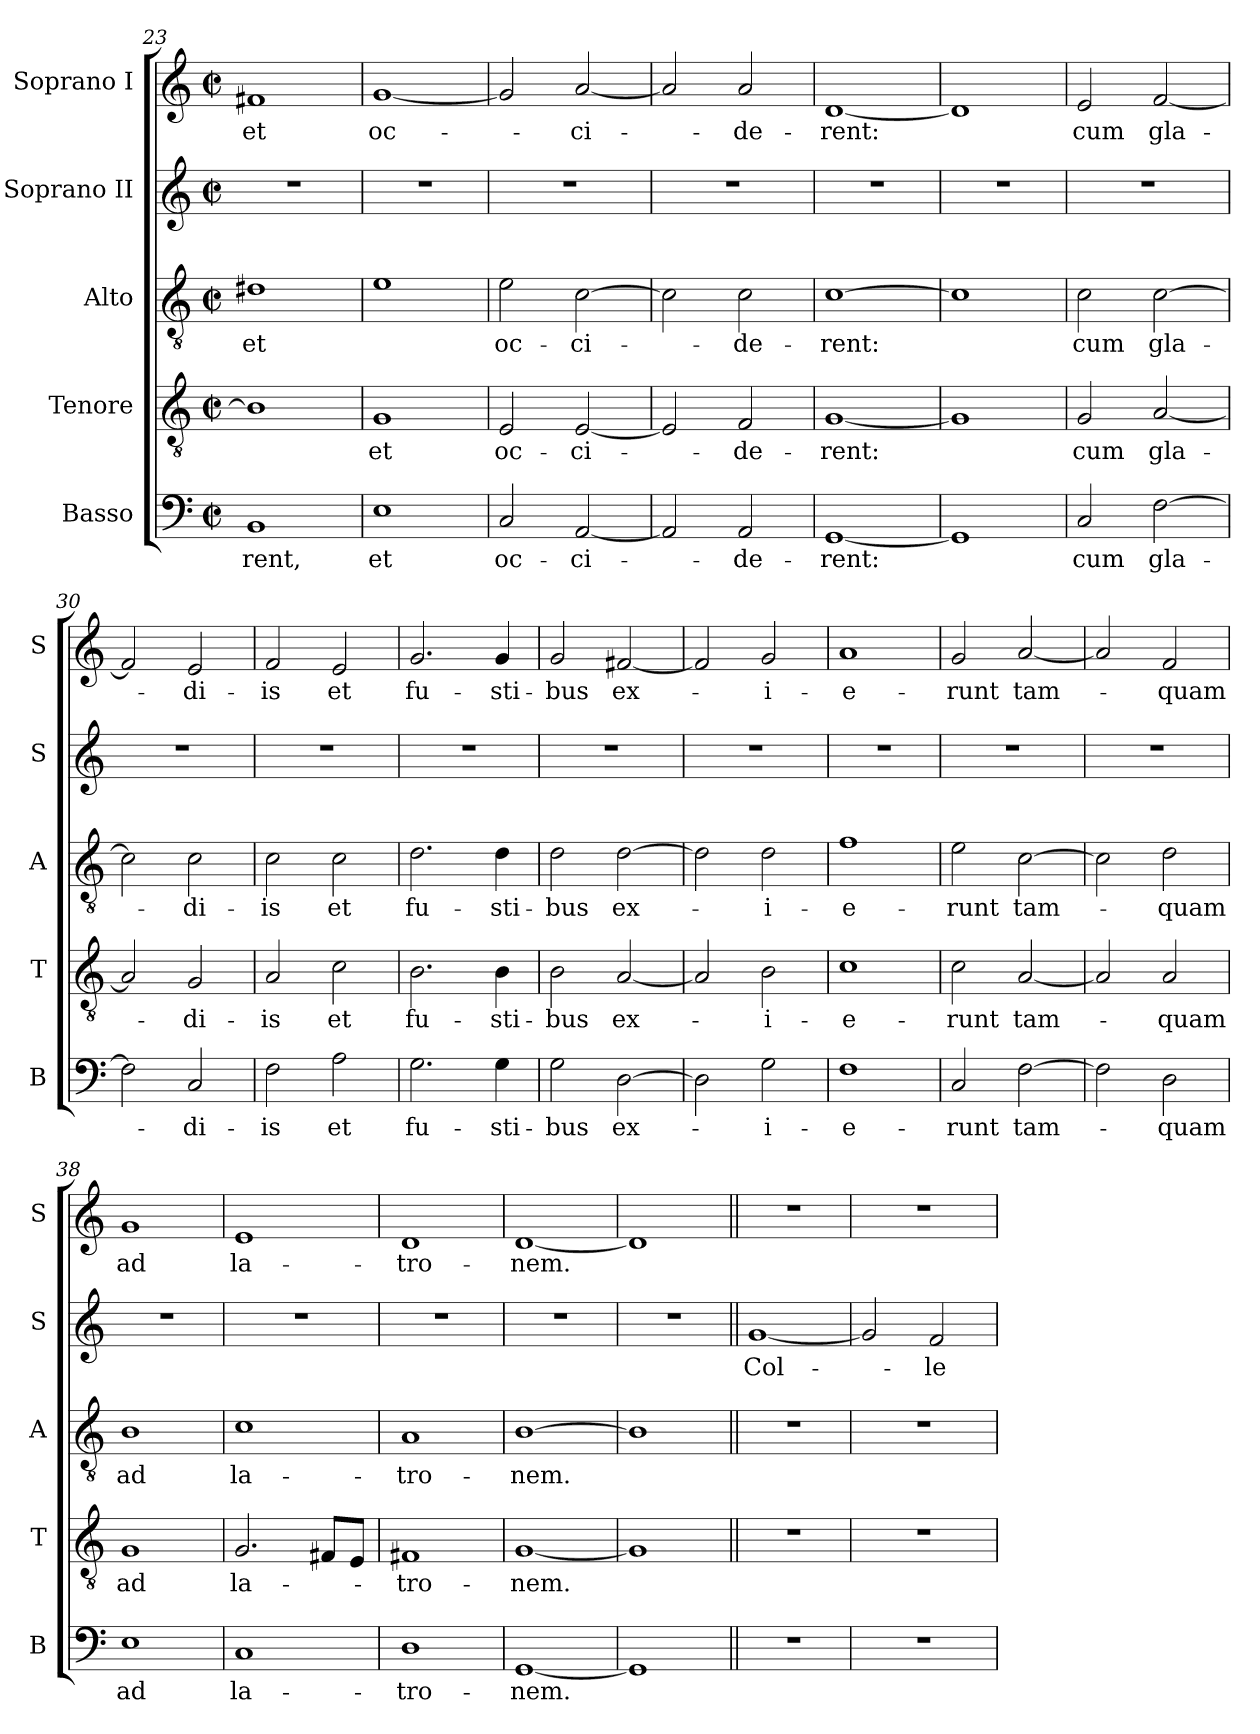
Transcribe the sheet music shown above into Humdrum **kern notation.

**kern	**text	**kern	**text	**kern	**text	**kern	**text	**kern	**text
*part5	*part5	*part4	*part4	*part3	*part3	*part2	*part2	*part1	*part1
*staff5	*staff5	*staff4	*staff4	*staff3	*staff3	*staff2	*staff2	*staff1	*staff1
*I"Basso	*	*I"Tenore	*	*I"Alto	*	*I"Soprano II	*	*I"Soprano I	*
*I'B	*	*I'T	*	*I'A	*	*I'S	*	*I'S	*
*clefF4	*	*clefGv2	*	*clefGv2	*	*clefG2	*	*clefG2	*
*k[]	*	*k[]	*	*k[]	*	*k[]	*	*k[]	*
*M2/2	*	*M2/2	*	*M2/2	*	*M2/2	*	*M2/2	*
*met(c|)	*	*met(c|)	*	*met(c|)	*	*met(c|)	*	*met(c|)	*
=23	=23	=23	=23	=23	=23	=23	=23	=23	=23
1BB	-rent,	1B]	.	1d#X	et	1r	.	1f#X	et
=24	=24	=24	=24	=24	=24	=24	=24	=24	=24
1E	et	1G	et	1e	.	1r	.	[1g	oc-
=25	=25	=25	=25	=25	=25	=25	=25	=25	=25
2C/	oc-	2E/	oc-	2e\	oc-	1r	.	2g/]	.
[2AA/	-ci-	[2E/	-ci-	[2c\	-ci-	.	.	[2a/	-ci-
=26	=26	=26	=26	=26	=26	=26	=26	=26	=26
2AA/]	.	2E/]	.	2c\]	.	1r	.	2a/]	.
2AA/	-de-	2F/	-de-	2c\	-de-	.	.	2a/	-de-
=27	=27	=27	=27	=27	=27	=27	=27	=27	=27
[1GG	-rent:	[1G	-rent:	[1c	-rent:	1r	.	[1d	-rent:
=28	=28	=28	=28	=28	=28	=28	=28	=28	=28
1GG]	.	1G]	.	1c]	.	1r	.	1d]	.
=29	=29	=29	=29	=29	=29	=29	=29	=29	=29
2C/	cum	2G/	cum	2c\	cum	1r	.	2e/	cum
[2F\	gla-	[2A/	gla-	[2c\	gla-	.	.	[2f/	gla-
=30	=30	=30	=30	=30	=30	=30	=30	=30	=30
2F\]	.	2A/]	.	2c\]	.	1r	.	2f/]	.
2C/	-di-	2G/	-di-	2c\	-di-	.	.	2e/	-di-
=31	=31	=31	=31	=31	=31	=31	=31	=31	=31
2F\	-is	2A/	-is	2c\	-is	1r	.	2f/	-is
2A\	et	2c\	et	2c\	et	.	.	2e/	et
=32	=32	=32	=32	=32	=32	=32	=32	=32	=32
2.G\	fu-	2.B\	fu-	2.d\	fu-	1r	.	2.g/	fu-
4G\	-sti-	4B\	-sti-	4d\	-sti-	.	.	4g/	-sti-
=33	=33	=33	=33	=33	=33	=33	=33	=33	=33
2G\	-bus	2B\	-bus	2d\	-bus	1r	.	2g/	-bus
[2D\	ex-	[2A/	ex-	[2d\	ex-	.	.	[2f#X/	ex-
=34	=34	=34	=34	=34	=34	=34	=34	=34	=34
2D\]	.	2A/]	.	2d\]	.	1r	.	2f#/]	.
2G\	-i-	2B\	-i-	2d\	-i-	.	.	2g/	-i-
=35	=35	=35	=35	=35	=35	=35	=35	=35	=35
1F	-e-	1c	-e-	1f	-e-	1r	.	1a	-e-
=36	=36	=36	=36	=36	=36	=36	=36	=36	=36
2C/	-runt	2c\	-runt	2e\	-runt	1r	.	2g/	-runt
[2F\	tam-	[2A/	tam-	[2c\	tam-	.	.	[2a/	tam-
=37	=37	=37	=37	=37	=37	=37	=37	=37	=37
2F\]	.	2A/]	.	2c\]	.	1r	.	2a/]	.
2D\	-quam	2A/	-quam	2d\	-quam	.	.	2f/	-quam
=38	=38	=38	=38	=38	=38	=38	=38	=38	=38
1E	ad	1G	ad	1B	ad	1r	.	1g	ad
=39	=39	=39	=39	=39	=39	=39	=39	=39	=39
1C	la-	2.G/	la-	1c	la-	1r	.	1e	la-
.	.	8F#X/L	.	.	.	.	.	.	.
.	.	8E/J	.	.	.	.	.	.	.
=40	=40	=40	=40	=40	=40	=40	=40	=40	=40
1D	-tro-	1F#X	-tro-	1A	-tro-	1r	.	1d	-tro-
=41	=41	=41	=41	=41	=41	=41	=41	=41	=41
[1GG	-nem.	[1G	-nem.	[1B	-nem.	1r	.	[1d	-nem.
=42	=42	=42	=42	=42	=42	=42	=42	=42	=42
1GG]	.	1G]	.	1B]	.	1r	.	1d]	.
=43||	=43||	=43||	=43||	=43||	=43||	=43||	=43||	=43||	=43||
1r	.	1r	.	1r	.	[1g	Col-	1r	.
=44	=44	=44	=44	=44	=44	=44	=44	=44	=44
1r	.	1r	.	1r	.	2g/]	.	1r	.
.	.	.	.	.	.	2f/	-le-	.	.
=	=	=	=	=	=	=	=	=	=
*-	*-	*-	*-	*-	*-	*-	*-	*-	*-
